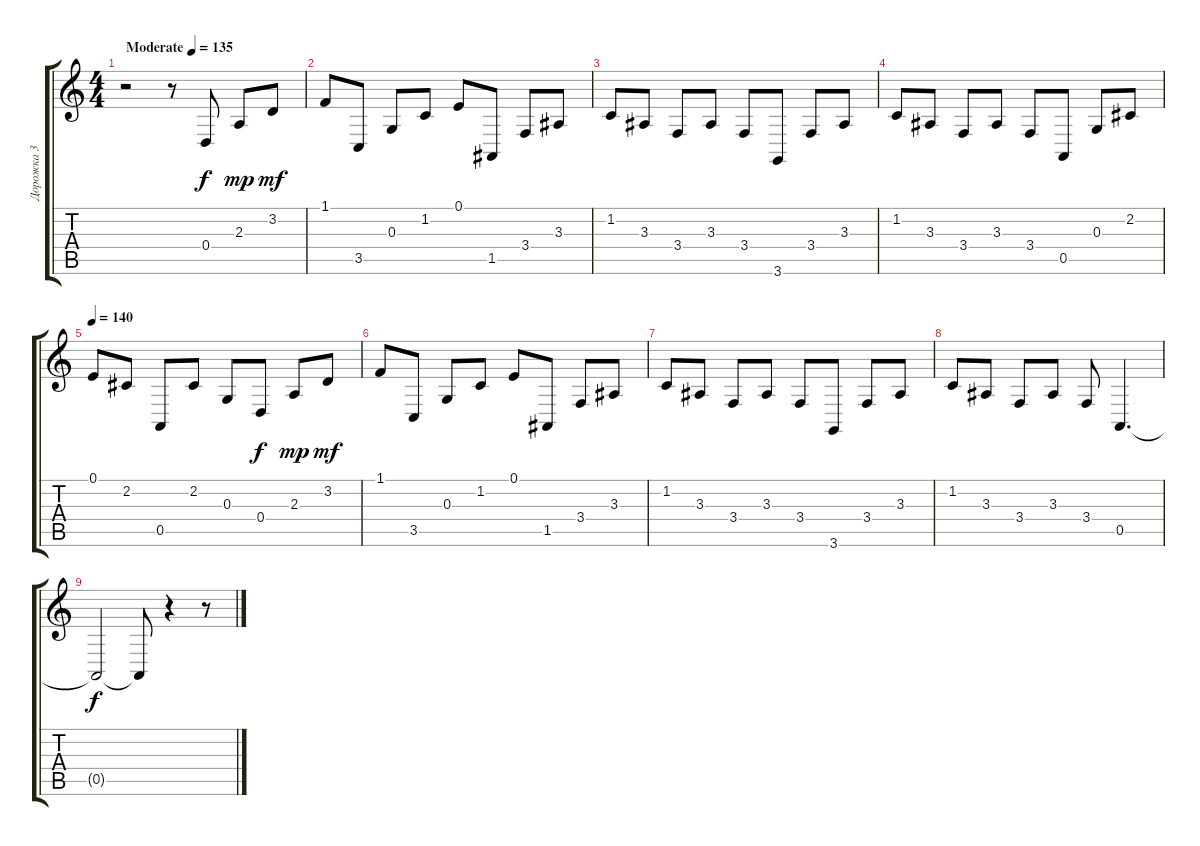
\track ("Дорожка 3" "Дорожка 3") {instrument acousticgrandpiano}
\staff {score tabs}
\tuning (E4 B3 G3 D3 A2 E2) {hide}
\ts (4 4)
\tempo (135 "Moderate")
\clef g2
\ks c
r.2{dy f instrument acousticgrandpiano} r.8 0.4.8 2.3.8{dy mp} 3.2.8{dy mf} |
1.1.8 3.5.8 0.3.8 1.2.8 0.1.8 1.5.8 3.4.8 3.3.8 |
1.2.8 3.3.8 3.4.8 3.3.8 3.4.8 3.6.8 3.4.8 3.3.8 |
1.2.8 3.3.8 3.4.8 3.3.8 3.4.8 0.5.8 0.3.8 2.2.8 |
\tempo 140
0.1.8 2.2.8 0.5.8 2.2.8 0.3.8 0.4.8{dy f} 2.3.8{dy mp} 3.2.8{dy mf} |
1.1.8 3.5.8 0.3.8 1.2.8 0.1.8 1.5.8 3.4.8 3.3.8 |
1.2.8 3.3.8 3.4.8 3.3.8 3.4.8 3.6.8 3.4.8 3.3.8 |
1.2.8 3.3.8 3.4.8 3.3.8 3.4.8 0.5.4{d} |
0.5{t}.2{dy f} 0.5{t}.8 r.4 r.8
